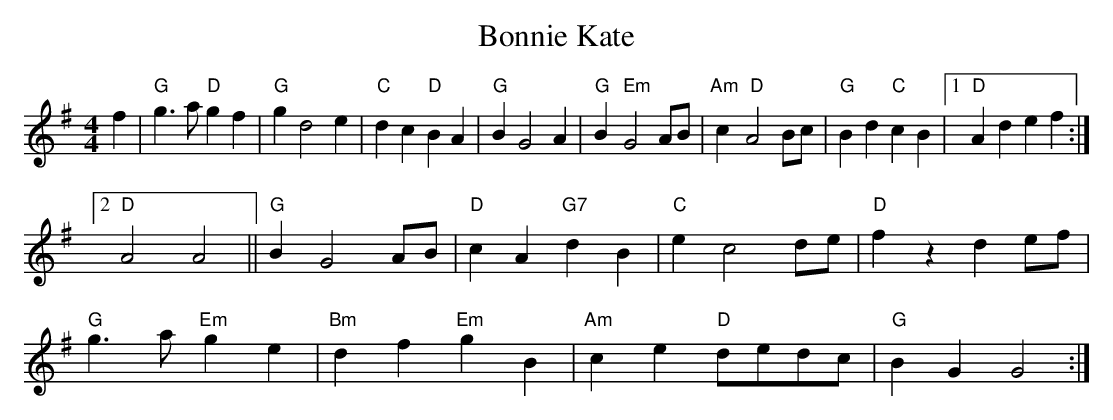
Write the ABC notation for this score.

X:1
T:Bonnie Kate
M:4/4
L:1/4
K:G
f|"G"g3/2a/2 "D"gf|"G"gd2e|"C"dc "D"BA|"G"BG2A|"G"B" Em"G2A/2B/2|\
"Am"c" D"A2B/2c/2|"G"Bd "C"cB| [1"D"Ad ef:|
[2"D"A2 A2||"G"BG2A/2B/2|"D"cA "G7"dB|"C"ec2d/2e/2|"D"fzde/2f/2|
"G"g3/2a/2 "Em"ge|"Bm"df "Em"gB|"Am"ce "D"d/2e/2d/2c/2|"G"BG G2:|
